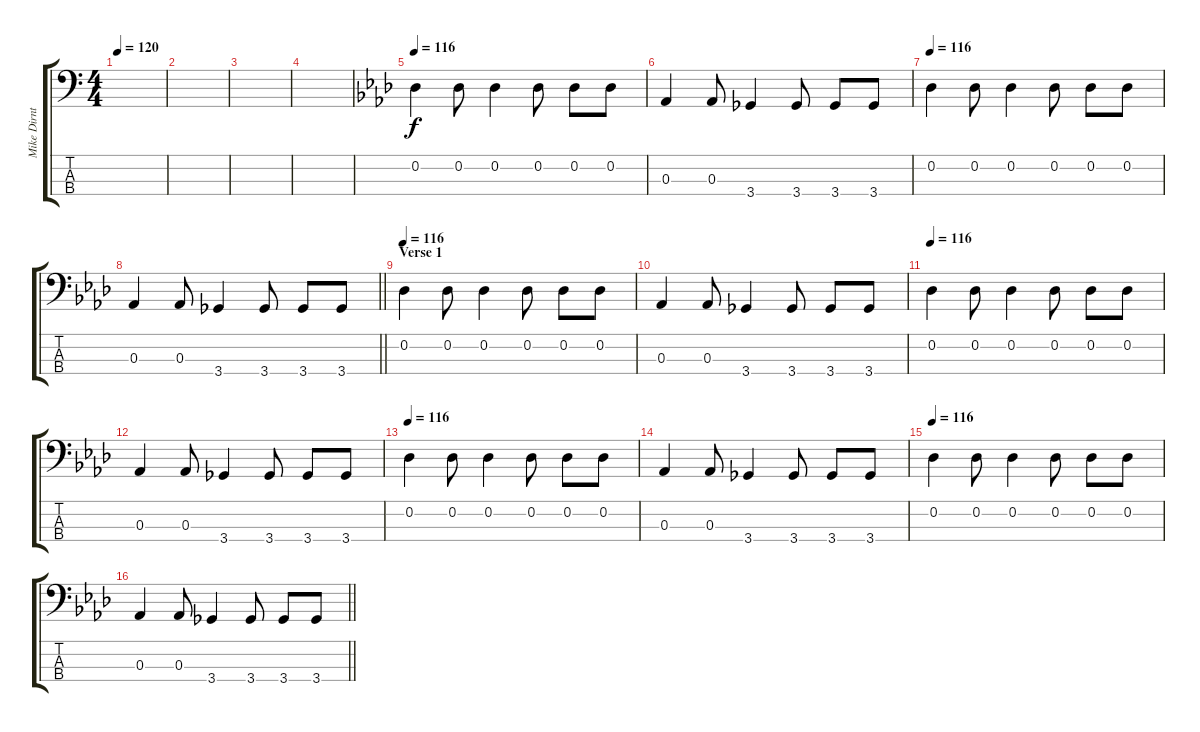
\track ("Mike Dirnt (Bass)" "Mike Dirnt") {instrument electricbasspick}
\staff {score tabs}
\tuning (Gb2 Db2 Ab1 Eb1) {hide}
\ts (4 4)
\tempo 120
\clef f4
\ks c
|
|
|
|
\tempo 116
\ks ab
0.2.4 0.2.8 0.2.4 0.2.8 0.2.8 0.2.8 |
0.3.4 0.3.8 3.4.4 3.4.8 3.4.8 3.4.8 |
\tempo 116
0.2.4 0.2.8 0.2.4 0.2.8 0.2.8 0.2.8 |
\barLineRight lightlight
0.3.4 0.3.8 3.4.4 3.4.8 3.4.8 3.4.8 |
\section ("" "Verse 1")
\tempo 116
0.2.4 0.2.8 0.2.4 0.2.8 0.2.8 0.2.8 |
0.3.4 0.3.8 3.4.4 3.4.8 3.4.8 3.4.8 |
\tempo 116
0.2.4 0.2.8 0.2.4 0.2.8 0.2.8 0.2.8 |
0.3.4 0.3.8 3.4.4 3.4.8 3.4.8 3.4.8 |
\tempo 116
0.2.4 0.2.8 0.2.4 0.2.8 0.2.8 0.2.8 |
0.3.4 0.3.8 3.4.4 3.4.8 3.4.8 3.4.8 |
\tempo 116
0.2.4 0.2.8 0.2.4 0.2.8 0.2.8 0.2.8 |
\barLineRight lightlight
0.3.4 0.3.8 3.4.4 3.4.8 3.4.8 3.4.8
